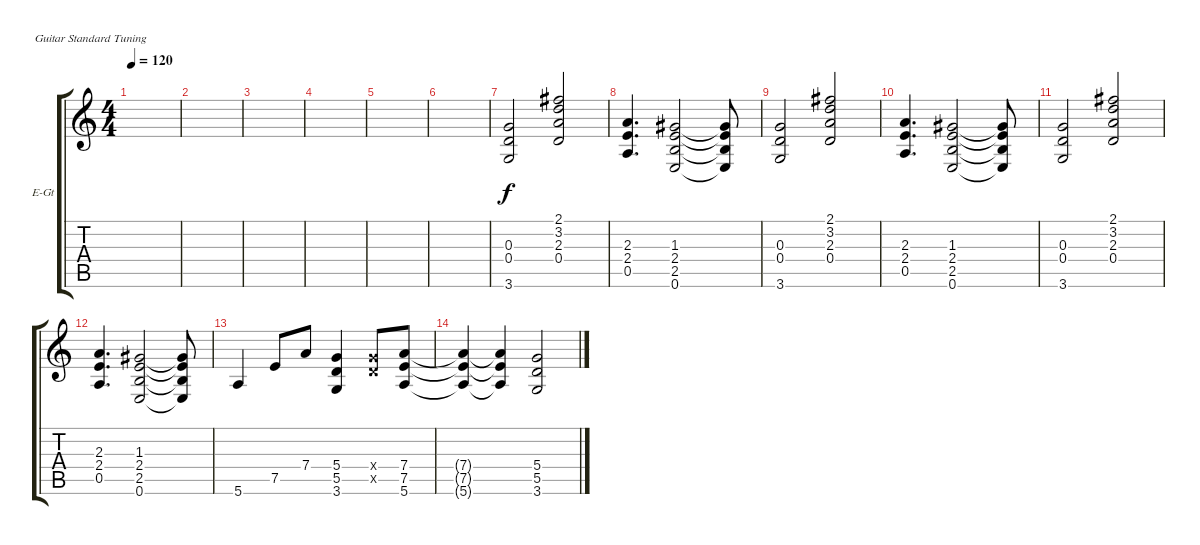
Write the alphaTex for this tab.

\defaultSystemsLayout 4
\bracketExtendMode groupsimilarinstruments
\firstSystemTrackNameOrientation horizontal
\otherSystemsTrackNameOrientation horizontal
\track ("Electric Guitar" "E-Gt") {instrument distortionguitar}
\staff {score tabs}
\tuning (E4 B3 G3 D3 A2 E2)
\ts (4 4)
\tempo 120
\clef g2
\ks c
|
|
|
|
|
|
(3.6 0.4 0.3).2{dy f} (0.4 2.3 3.2 2.1).2 |
(0.5 2.4 2.3).4{d} (0.6 2.5 2.4 1.3).2 (0.6{t} 2.5{t} 2.4{t} 1.3{t}).8 |
(3.6 0.4 0.3).2 (0.4 2.3 3.2 2.1).2 |
(0.5 2.4 2.3).4{d} (0.6 2.5 2.4 1.3).2 (0.6{t} 2.5{t} 2.4{t} 1.3{t}).8 |
(3.6 0.4 0.3).2 (0.4 2.3 3.2 2.1).2 |
(0.5 2.4 2.3).4{d} (0.6 2.5 2.4 1.3).2 (0.6{t} 2.5{t} 2.4{t} 1.3{t}).8 |
5.6.4 7.5.8 7.4.8 (3.6 5.5 5.4).4 (5.5{x} 5.4{x}).8 (5.6 7.5 7.4).8 |
(5.6{t} 7.5{t} 7.4{t}).4 (7.4{t} 7.5{t} 5.6{t}).4 (3.6 5.5 5.4).2
